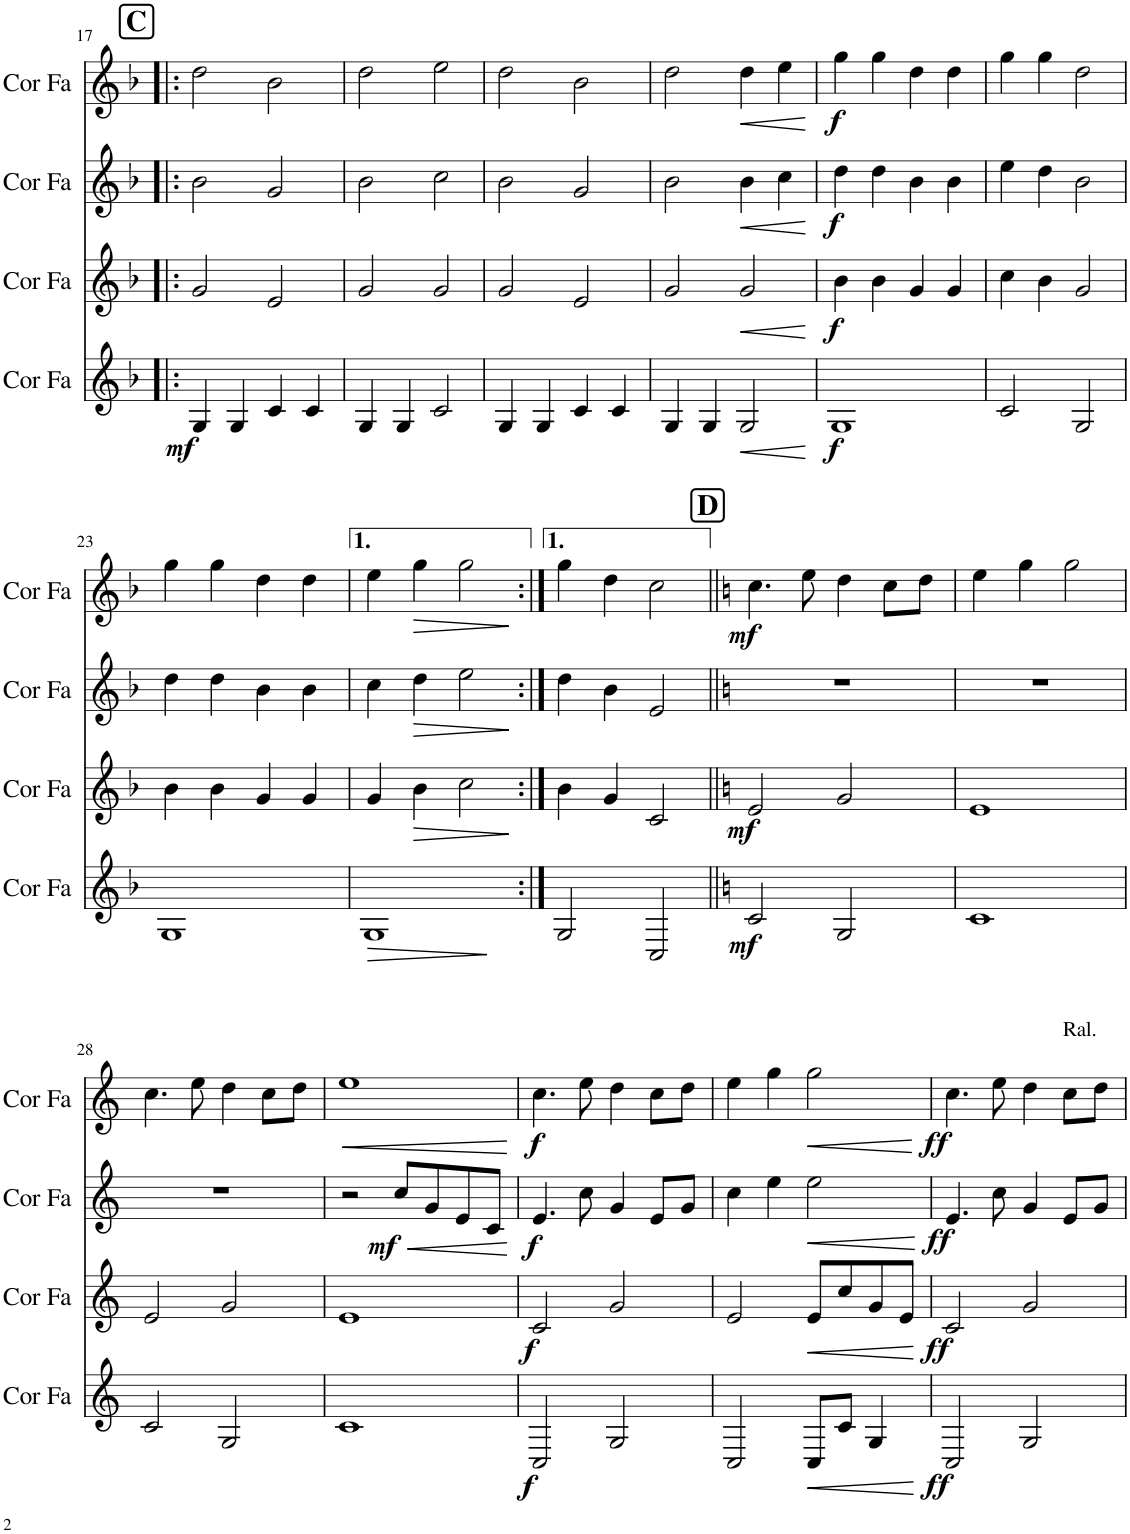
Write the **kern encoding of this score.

**kern	**dynam	**kern	**dynam	**kern	**dynam	**kern	**dynam
*part4	*part4	*part3	*part3	*part2	*part2	*part1	*part1
*staff4	*staff4	*staff3	*staff3	*staff2	*staff2	*staff1	*staff1
*I"Cor en Fa	*	*I"Cor en Fa	*	*I"Cor en Fa	*	*I"Cor en Fa	*
*I'Cor Fa	*	*I'Cor Fa	*	*I'Cor Fa	*	*I'Cor Fa	*
!!LO:PB:g=z
*clefG2	*	*clefG2	*	*clefG2	*	*clefG2	*
*Trd4c7	*	*Trd4c7	*	*Trd4c7	*	*Trd4c7	*
*k[b-]	*	*k[b-]	*	*k[b-]	*	*k[b-]	*
*M4/4	*	*M4/4	*	*M4/4	*	*M4/4	*
!!LO:REH:place=s1:a:B:cj:fs=14:t=C
=17!|:	=17!|:	=17!|:	=17!|:	=17!|:	=17!|:	=17!|:	=17!|:
!	!LO:DY:b	!	!	!	!	!	!
4G/	mf	2g/	.	2b-\	.	2dd\	.
4G/	.	.	.	.	.	.	.
4c/	.	2e/	.	2g/	.	2b-\	.
4c/	.	.	.	.	.	.	.
=18	=18	=18	=18	=18	=18	=18	=18
4G/	.	2g/	.	2b-\	.	2dd\	.
4G/	.	.	.	.	.	.	.
2c/	.	2g/	.	2cc\	.	2ee\	.
=19	=19	=19	=19	=19	=19	=19	=19
4G/	.	2g/	.	2b-\	.	2dd\	.
4G/	.	.	.	.	.	.	.
4c/	.	2e/	.	2g/	.	2b-\	.
4c/	.	.	.	.	.	.	.
=20	=20	=20	=20	=20	=20	=20	=20
4G/	.	2g/	.	2b-\	.	2dd\	.
4G/	.	.	.	.	.	.	.
!	!LO:HP:b	!	!LO:HP:b	!	!LO:HP:b	!	!LO:HP:b
2G/	<	2g/	<	4b-\	<	4dd\	<
.	.	.	.	4cc\	.	4ee\	.
.	[	.	[	.	[	.	[
=21	=21	=21	=21	=21	=21	=21	=21
!	!LO:DY:b	!	!LO:DY:b	!	!LO:DY:b	!	!LO:DY:b
1G	f	4b-\	f	4dd\	f	4gg\	f
.	.	4b-\	.	4dd\	.	4gg\	.
.	.	4g/	.	4b-\	.	4dd\	.
.	.	4g/	.	4b-\	.	4dd\	.
=22	=22	=22	=22	=22	=22	=22	=22
2c/	.	4cc\	.	4ee\	.	4gg\	.
.	.	4b-\	.	4dd\	.	4gg\	.
2G/	.	2g/	.	2b-\	.	2dd\	.
!!LO:LB:g=z
=23	=23	=23	=23	=23	=23	=23	=23
1G	.	4b-\	.	4dd\	.	4gg\	.
.	.	4b-\	.	4dd\	.	4gg\	.
.	.	4g/	.	4b-\	.	4dd\	.
.	.	4g/	.	4b-\	.	4dd\	.
=24	=24	=24	=24	=24	=24	=24	=24
!	!LO:HP:b	!	!	!	!	!	!
1G	>	4g/	.	4cc\	.	4ee\	.
!	!	!	!LO:HP:b	!	!LO:HP:b	!	!LO:HP:b
.	.	4b-\	>	4dd\	>	4gg\	>
.	.	2cc\	.	2ee\	.	2gg\	.
.	]	.	]	.	]	.	]
=25:|!	=25:|!	=25:|!	=25:|!	=25:|!	=25:|!	=25:|!	=25:|!
2G/	.	4b-\	.	4dd\	.	4gg\	.
.	.	4g/	.	4b-\	.	4dd\	.
2C/	.	2c/	.	2e/	.	2cc\	.
!!LO:REH:place=s1:a:B:cj:fs=14:t=D
=26||	=26||	=26||	=26||	=26||	=26||	=26||	=26||
*k[]	*	*k[]	*	*k[]	*	*k[]	*
!	!LO:DY:b	!	!LO:DY:b	!	!	!	!LO:DY:b
2c/	mf	2e/	mf	1r	.	4.cc\	mf
.	.	.	.	.	.	8ee\	.
2G/	.	2g/	.	.	.	4dd\	.
.	.	.	.	.	.	8cc\L	.
.	.	.	.	.	.	8dd\J	.
=27	=27	=27	=27	=27	=27	=27	=27
1c	.	1e	.	1r	.	4ee\	.
.	.	.	.	.	.	4gg\	.
.	.	.	.	.	.	2gg\	.
!!LO:LB:g=z
=28	=28	=28	=28	=28	=28	=28	=28
2c/	.	2e/	.	1r	.	4.cc\	.
.	.	.	.	.	.	8ee\	.
2G/	.	2g/	.	.	.	4dd\	.
.	.	.	.	.	.	8cc\L	.
.	.	.	.	.	.	8dd\J	.
=29	=29	=29	=29	=29	=29	=29	=29
!	!	!	!	!	!	!	!LO:HP:b
1c	.	1e	.	2r	.	1ee	<
!	!	!	!	!	!LO:HP:b	!	!
!	!	!	!	!	!LO:DY:n=1:b	!	!
.	.	.	.	8cc/L	< mf	.	.
.	.	.	.	8g/	.	.	.
.	.	.	.	8e/	.	.	.
.	.	.	.	8c/J	.	.	.
.	.	.	.	.	[	.	[
=30	=30	=30	=30	=30	=30	=30	=30
!	!LO:DY:b	!	!LO:DY:b	!	!LO:DY:b	!	!LO:DY:b
2C/	f	2c/	f	4.e/	f	4.cc\	f
.	.	.	.	8cc\	.	8ee\	.
2G/	.	2g/	.	4g/	.	4dd\	.
.	.	.	.	8e/L	.	8cc\L	.
.	.	.	.	8g/J	.	8dd\J	.
=31	=31	=31	=31	=31	=31	=31	=31
2C/	.	2e/	.	4cc\	.	4ee\	.
.	.	.	.	4ee\	.	4gg\	.
!	!LO:HP:b	!	!LO:HP:b	!	!LO:HP:b	!	!LO:HP:b
8C/L	<	8e/L	<	2ee\	<	2gg\	<
8c/J	.	8cc/	.	.	.	.	.
4G/	.	8g/	.	.	.	.	.
.	.	8e/J	.	.	.	.	.
.	[	.	[	.	[	.	[
=32	=32	=32	=32	=32	=32	=32	=32
!	!LO:DY:b	!	!LO:DY:b	!	!LO:DY:b	!	!LO:DY:b
2C/	ff	2c/	ff	4.e/	ff	4.cc\	ff
.	.	.	.	8cc\	.	8ee\	.
2G/	.	2g/	.	4g/	.	4dd\	.
!	!	!	!	!	!	!LO:TX:a:t=Ral.	!
.	.	.	.	8e/L	.	8cc\L	.
.	.	.	.	8g/J	.	8dd\J	.
=	=	=	=	=	=	=	=
*-	*-	*-	*-	*-	*-	*-	*-
